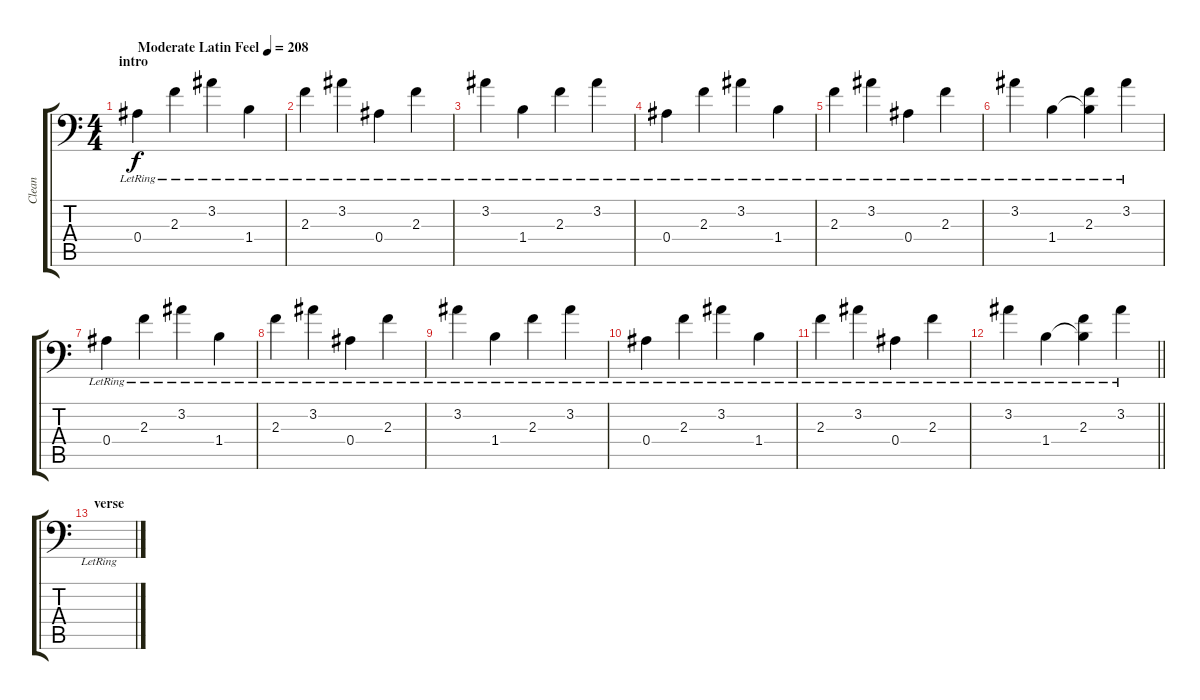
\track ("Clean" "Clean") {instrument acousticguitarsteel}
\staff {score tabs}
\tuning (C4 G3 Eb3 Bb2 F2 Bb1) {hide}
\ts (4 4)
\section ("" "intro")
\tempo (208 "Moderate Latin Feel")
\clef f4
\ks c
0.4{lr}.4{dy f instrument acousticguitarsteel} 2.3{lr}.4 3.2{lr}.4 1.4{lr}.4 |
2.3{lr}.4 3.2{lr}.4 0.4{lr}.4 2.3{lr}.4 |
3.2{lr}.4 1.4{lr}.4 2.3{lr}.4 3.2{lr}.4 |
0.4{lr}.4 2.3{lr}.4 3.2{lr}.4 1.4{lr}.4 |
2.3{lr}.4 3.2{lr}.4 0.4{lr}.4 2.3{lr}.4 |
3.2{lr}.4 1.4{lr}.4 (2.3{lr} 1.4{t}).4 3.2{lr}.4 |
0.4{lr}.4 2.3{lr}.4 3.2{lr}.4 1.4{lr}.4 |
2.3{lr}.4 3.2{lr}.4 0.4{lr}.4 2.3{lr}.4 |
3.2{lr}.4 1.4{lr}.4 2.3{lr}.4 3.2{lr}.4 |
0.4{lr}.4 2.3{lr}.4 3.2{lr}.4 1.4{lr}.4 |
2.3{lr}.4 3.2{lr}.4 0.4{lr}.4 2.3{lr}.4 |
\barLineRight lightlight
3.2{lr}.4 1.4{lr}.4 (2.3{lr} 1.4{t}).4 3.2{lr}.4 |
\section ("" "verse ")
